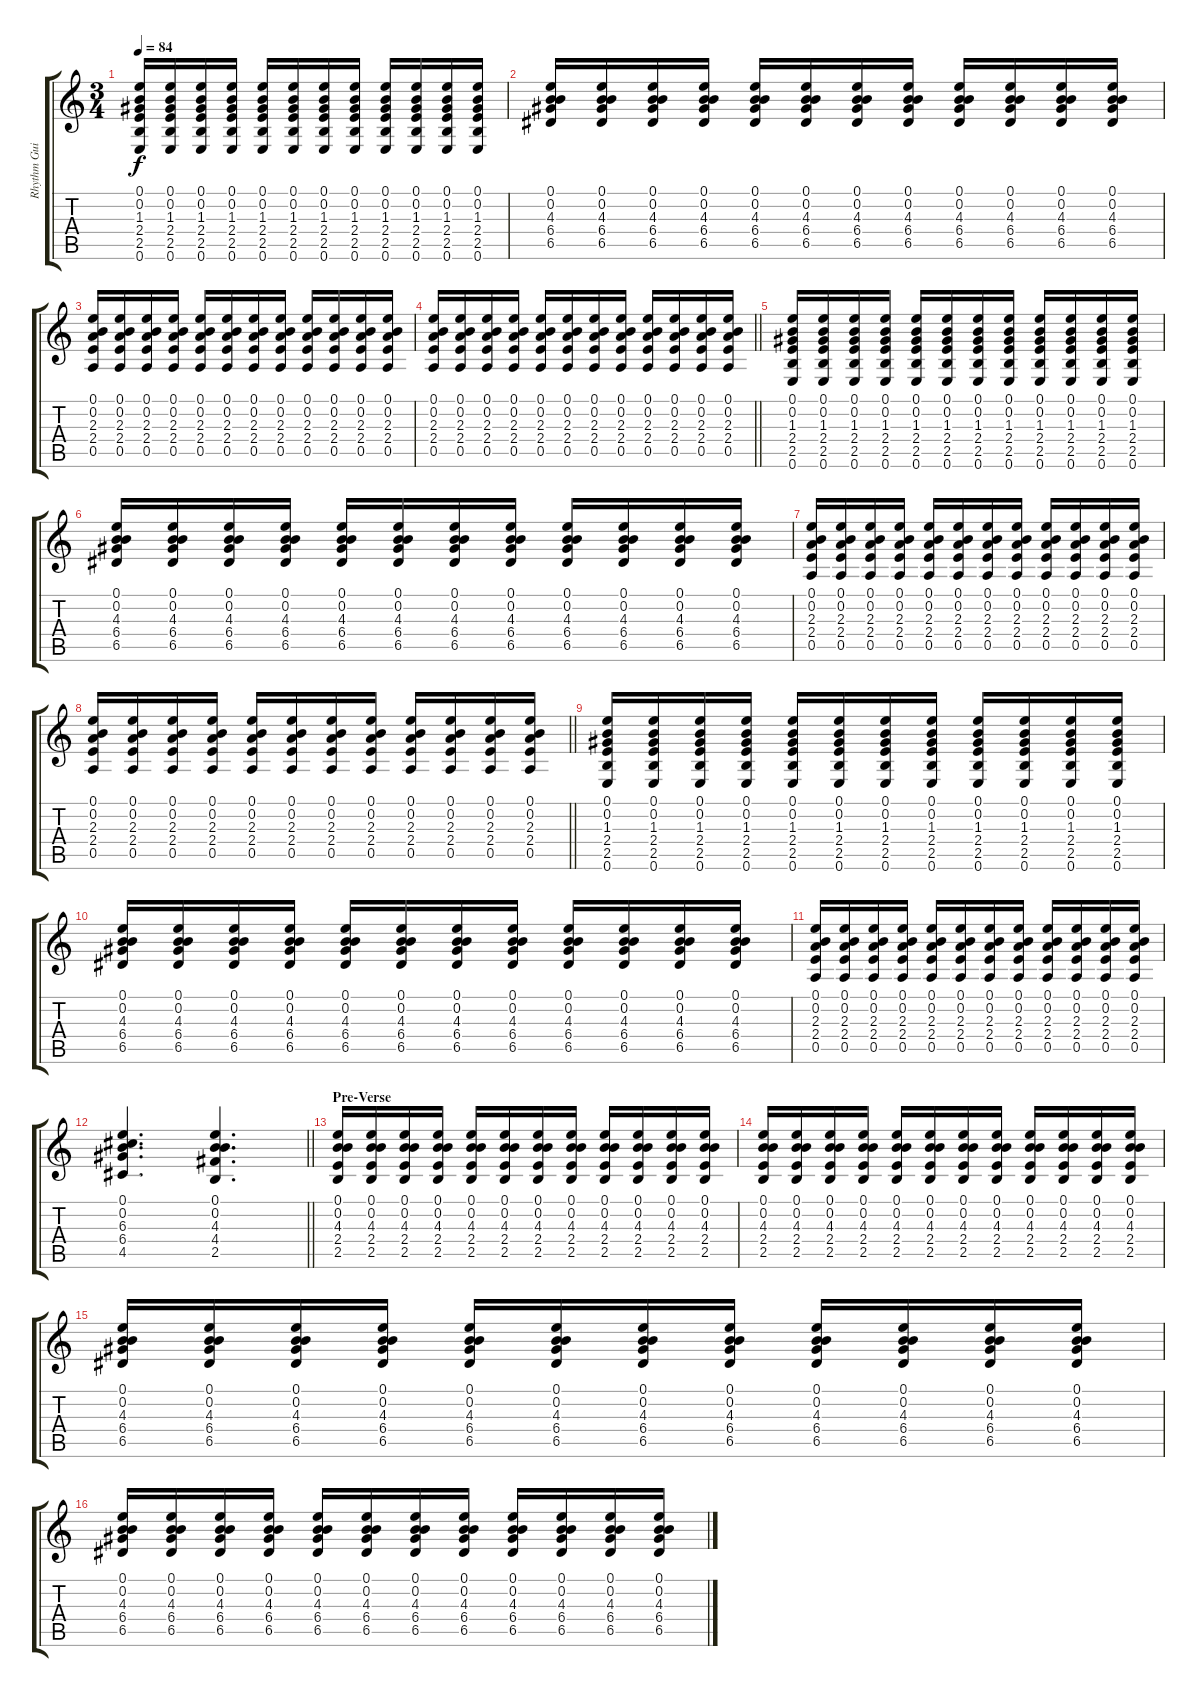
\track ("Rhythm Guitar" "Rhythm Gui") {instrument acousticguitarsteel}
\staff {score tabs}
\tuning (E4 B3 G3 D3 A2 E2) {hide}
\ts (3 4)
\tempo 84
\clef g2
\ks c
(0.1 0.2 1.3 2.4 2.5 0.6).16{dy f} (0.1 0.2 1.3 2.4 2.5 0.6).16 (0.1 0.2 1.3 2.4 2.5 0.6).16 (0.1 0.2 1.3 2.4 2.5 0.6).16 (0.1 0.2 1.3 2.4 2.5 0.6).16 (0.1 0.2 1.3 2.4 2.5 0.6).16 (0.1 0.2 1.3 2.4 2.5 0.6).16 (0.1 0.2 1.3 2.4 2.5 0.6).16 (0.1 0.2 1.3 2.4 2.5 0.6).16 (0.1 0.2 1.3 2.4 2.5 0.6).16 (0.1 0.2 1.3 2.4 2.5 0.6).16 (0.1 0.2 1.3 2.4 2.5 0.6).16 |
(0.1 0.2 4.3 6.4 6.5).16 (0.1 0.2 4.3 6.4 6.5).16 (0.1 0.2 4.3 6.4 6.5).16 (0.1 0.2 4.3 6.4 6.5).16 (0.1 0.2 4.3 6.4 6.5).16 (0.1 0.2 4.3 6.4 6.5).16 (0.1 0.2 4.3 6.4 6.5).16 (0.1 0.2 4.3 6.4 6.5).16 (0.1 0.2 4.3 6.4 6.5).16 (0.1 0.2 4.3 6.4 6.5).16 (0.1 0.2 4.3 6.4 6.5).16 (0.1 0.2 4.3 6.4 6.5).16 |
(0.1 0.2 2.3 2.4 0.5).16 (0.1 0.2 2.3 2.4 0.5).16 (0.1 0.2 2.3 2.4 0.5).16 (0.1 0.2 2.3 2.4 0.5).16 (0.1 0.2 2.3 2.4 0.5).16 (0.1 0.2 2.3 2.4 0.5).16 (0.1 0.2 2.3 2.4 0.5).16 (0.1 0.2 2.3 2.4 0.5).16 (0.1 0.2 2.3 2.4 0.5).16 (0.1 0.2 2.3 2.4 0.5).16 (0.1 0.2 2.3 2.4 0.5).16 (0.1 0.2 2.3 2.4 0.5).16 |
\barLineRight lightlight
(0.1 0.2 2.3 2.4 0.5).16 (0.1 0.2 2.3 2.4 0.5).16 (0.1 0.2 2.3 2.4 0.5).16 (0.1 0.2 2.3 2.4 0.5).16 (0.1 0.2 2.3 2.4 0.5).16 (0.1 0.2 2.3 2.4 0.5).16 (0.1 0.2 2.3 2.4 0.5).16 (0.1 0.2 2.3 2.4 0.5).16 (0.1 0.2 2.3 2.4 0.5).16 (0.1 0.2 2.3 2.4 0.5).16 (0.1 0.2 2.3 2.4 0.5).16 (0.1 0.2 2.3 2.4 0.5).16 |
(0.1 0.2 1.3 2.4 2.5 0.6).16 (0.1 0.2 1.3 2.4 2.5 0.6).16 (0.1 0.2 1.3 2.4 2.5 0.6).16 (0.1 0.2 1.3 2.4 2.5 0.6).16 (0.1 0.2 1.3 2.4 2.5 0.6).16 (0.1 0.2 1.3 2.4 2.5 0.6).16 (0.1 0.2 1.3 2.4 2.5 0.6).16 (0.1 0.2 1.3 2.4 2.5 0.6).16 (0.1 0.2 1.3 2.4 2.5 0.6).16 (0.1 0.2 1.3 2.4 2.5 0.6).16 (0.1 0.2 1.3 2.4 2.5 0.6).16 (0.1 0.2 1.3 2.4 2.5 0.6).16 |
(0.1 0.2 4.3 6.4 6.5).16 (0.1 0.2 4.3 6.4 6.5).16 (0.1 0.2 4.3 6.4 6.5).16 (0.1 0.2 4.3 6.4 6.5).16 (0.1 0.2 4.3 6.4 6.5).16 (0.1 0.2 4.3 6.4 6.5).16 (0.1 0.2 4.3 6.4 6.5).16 (0.1 0.2 4.3 6.4 6.5).16 (0.1 0.2 4.3 6.4 6.5).16 (0.1 0.2 4.3 6.4 6.5).16 (0.1 0.2 4.3 6.4 6.5).16 (0.1 0.2 4.3 6.4 6.5).16 |
(0.1 0.2 2.3 2.4 0.5).16 (0.1 0.2 2.3 2.4 0.5).16 (0.1 0.2 2.3 2.4 0.5).16 (0.1 0.2 2.3 2.4 0.5).16 (0.1 0.2 2.3 2.4 0.5).16 (0.1 0.2 2.3 2.4 0.5).16 (0.1 0.2 2.3 2.4 0.5).16 (0.1 0.2 2.3 2.4 0.5).16 (0.1 0.2 2.3 2.4 0.5).16 (0.1 0.2 2.3 2.4 0.5).16 (0.1 0.2 2.3 2.4 0.5).16 (0.1 0.2 2.3 2.4 0.5).16 |
\barLineRight lightlight
(0.1 0.2 2.3 2.4 0.5).16 (0.1 0.2 2.3 2.4 0.5).16 (0.1 0.2 2.3 2.4 0.5).16 (0.1 0.2 2.3 2.4 0.5).16 (0.1 0.2 2.3 2.4 0.5).16 (0.1 0.2 2.3 2.4 0.5).16 (0.1 0.2 2.3 2.4 0.5).16 (0.1 0.2 2.3 2.4 0.5).16 (0.1 0.2 2.3 2.4 0.5).16 (0.1 0.2 2.3 2.4 0.5).16 (0.1 0.2 2.3 2.4 0.5).16 (0.1 0.2 2.3 2.4 0.5).16 |
(0.1 0.2 1.3 2.4 2.5 0.6).16 (0.1 0.2 1.3 2.4 2.5 0.6).16 (0.1 0.2 1.3 2.4 2.5 0.6).16 (0.1 0.2 1.3 2.4 2.5 0.6).16 (0.1 0.2 1.3 2.4 2.5 0.6).16 (0.1 0.2 1.3 2.4 2.5 0.6).16 (0.1 0.2 1.3 2.4 2.5 0.6).16 (0.1 0.2 1.3 2.4 2.5 0.6).16 (0.1 0.2 1.3 2.4 2.5 0.6).16 (0.1 0.2 1.3 2.4 2.5 0.6).16 (0.1 0.2 1.3 2.4 2.5 0.6).16 (0.1 0.2 1.3 2.4 2.5 0.6).16 |
(0.1 0.2 4.3 6.4 6.5).16 (0.1 0.2 4.3 6.4 6.5).16 (0.1 0.2 4.3 6.4 6.5).16 (0.1 0.2 4.3 6.4 6.5).16 (0.1 0.2 4.3 6.4 6.5).16 (0.1 0.2 4.3 6.4 6.5).16 (0.1 0.2 4.3 6.4 6.5).16 (0.1 0.2 4.3 6.4 6.5).16 (0.1 0.2 4.3 6.4 6.5).16 (0.1 0.2 4.3 6.4 6.5).16 (0.1 0.2 4.3 6.4 6.5).16 (0.1 0.2 4.3 6.4 6.5).16 |
(0.1 0.2 2.3 2.4 0.5).16 (0.1 0.2 2.3 2.4 0.5).16 (0.1 0.2 2.3 2.4 0.5).16 (0.1 0.2 2.3 2.4 0.5).16 (0.1 0.2 2.3 2.4 0.5).16 (0.1 0.2 2.3 2.4 0.5).16 (0.1 0.2 2.3 2.4 0.5).16 (0.1 0.2 2.3 2.4 0.5).16 (0.1 0.2 2.3 2.4 0.5).16 (0.1 0.2 2.3 2.4 0.5).16 (0.1 0.2 2.3 2.4 0.5).16 (0.1 0.2 2.3 2.4 0.5).16 |
\barLineRight lightlight
(0.1 0.2 6.3 6.4 4.5).4{d} (0.1 0.2 4.3 4.4 2.5).4{d} |
\section ("" "Pre-Verse")
(0.1 0.2 4.3 2.4 2.5).16 (0.1 0.2 4.3 2.4 2.5).16 (0.1 0.2 4.3 2.4 2.5).16 (0.1 0.2 4.3 2.4 2.5).16 (0.1 0.2 4.3 2.4 2.5).16 (0.1 0.2 4.3 2.4 2.5).16 (0.1 0.2 4.3 2.4 2.5).16 (0.1 0.2 4.3 2.4 2.5).16 (0.1 0.2 4.3 2.4 2.5).16 (0.1 0.2 4.3 2.4 2.5).16 (0.1 0.2 4.3 2.4 2.5).16 (0.1 0.2 4.3 2.4 2.5).16 |
(0.1 0.2 4.3 2.4 2.5).16 (0.1 0.2 4.3 2.4 2.5).16 (0.1 0.2 4.3 2.4 2.5).16 (0.1 0.2 4.3 2.4 2.5).16 (0.1 0.2 4.3 2.4 2.5).16 (0.1 0.2 4.3 2.4 2.5).16 (0.1 0.2 4.3 2.4 2.5).16 (0.1 0.2 4.3 2.4 2.5).16 (0.1 0.2 4.3 2.4 2.5).16 (0.1 0.2 4.3 2.4 2.5).16 (0.1 0.2 4.3 2.4 2.5).16 (0.1 0.2 4.3 2.4 2.5).16 |
(0.1 0.2 4.3 6.4 6.5).16 (0.1 0.2 4.3 6.4 6.5).16 (0.1 0.2 4.3 6.4 6.5).16 (0.1 0.2 4.3 6.4 6.5).16 (0.1 0.2 4.3 6.4 6.5).16 (0.1 0.2 4.3 6.4 6.5).16 (0.1 0.2 4.3 6.4 6.5).16 (0.1 0.2 4.3 6.4 6.5).16 (0.1 0.2 4.3 6.4 6.5).16 (0.1 0.2 4.3 6.4 6.5).16 (0.1 0.2 4.3 6.4 6.5).16 (0.1 0.2 4.3 6.4 6.5).16 |
(0.1 0.2 4.3 6.4 6.5).16 (0.1 0.2 4.3 6.4 6.5).16 (0.1 0.2 4.3 6.4 6.5).16 (0.1 0.2 4.3 6.4 6.5).16 (0.1 0.2 4.3 6.4 6.5).16 (0.1 0.2 4.3 6.4 6.5).16 (0.1 0.2 4.3 6.4 6.5).16 (0.1 0.2 4.3 6.4 6.5).16 (0.1 0.2 4.3 6.4 6.5).16 (0.1 0.2 4.3 6.4 6.5).16 (0.1 0.2 4.3 6.4 6.5).16 (0.1 0.2 4.3 6.4 6.5).16
